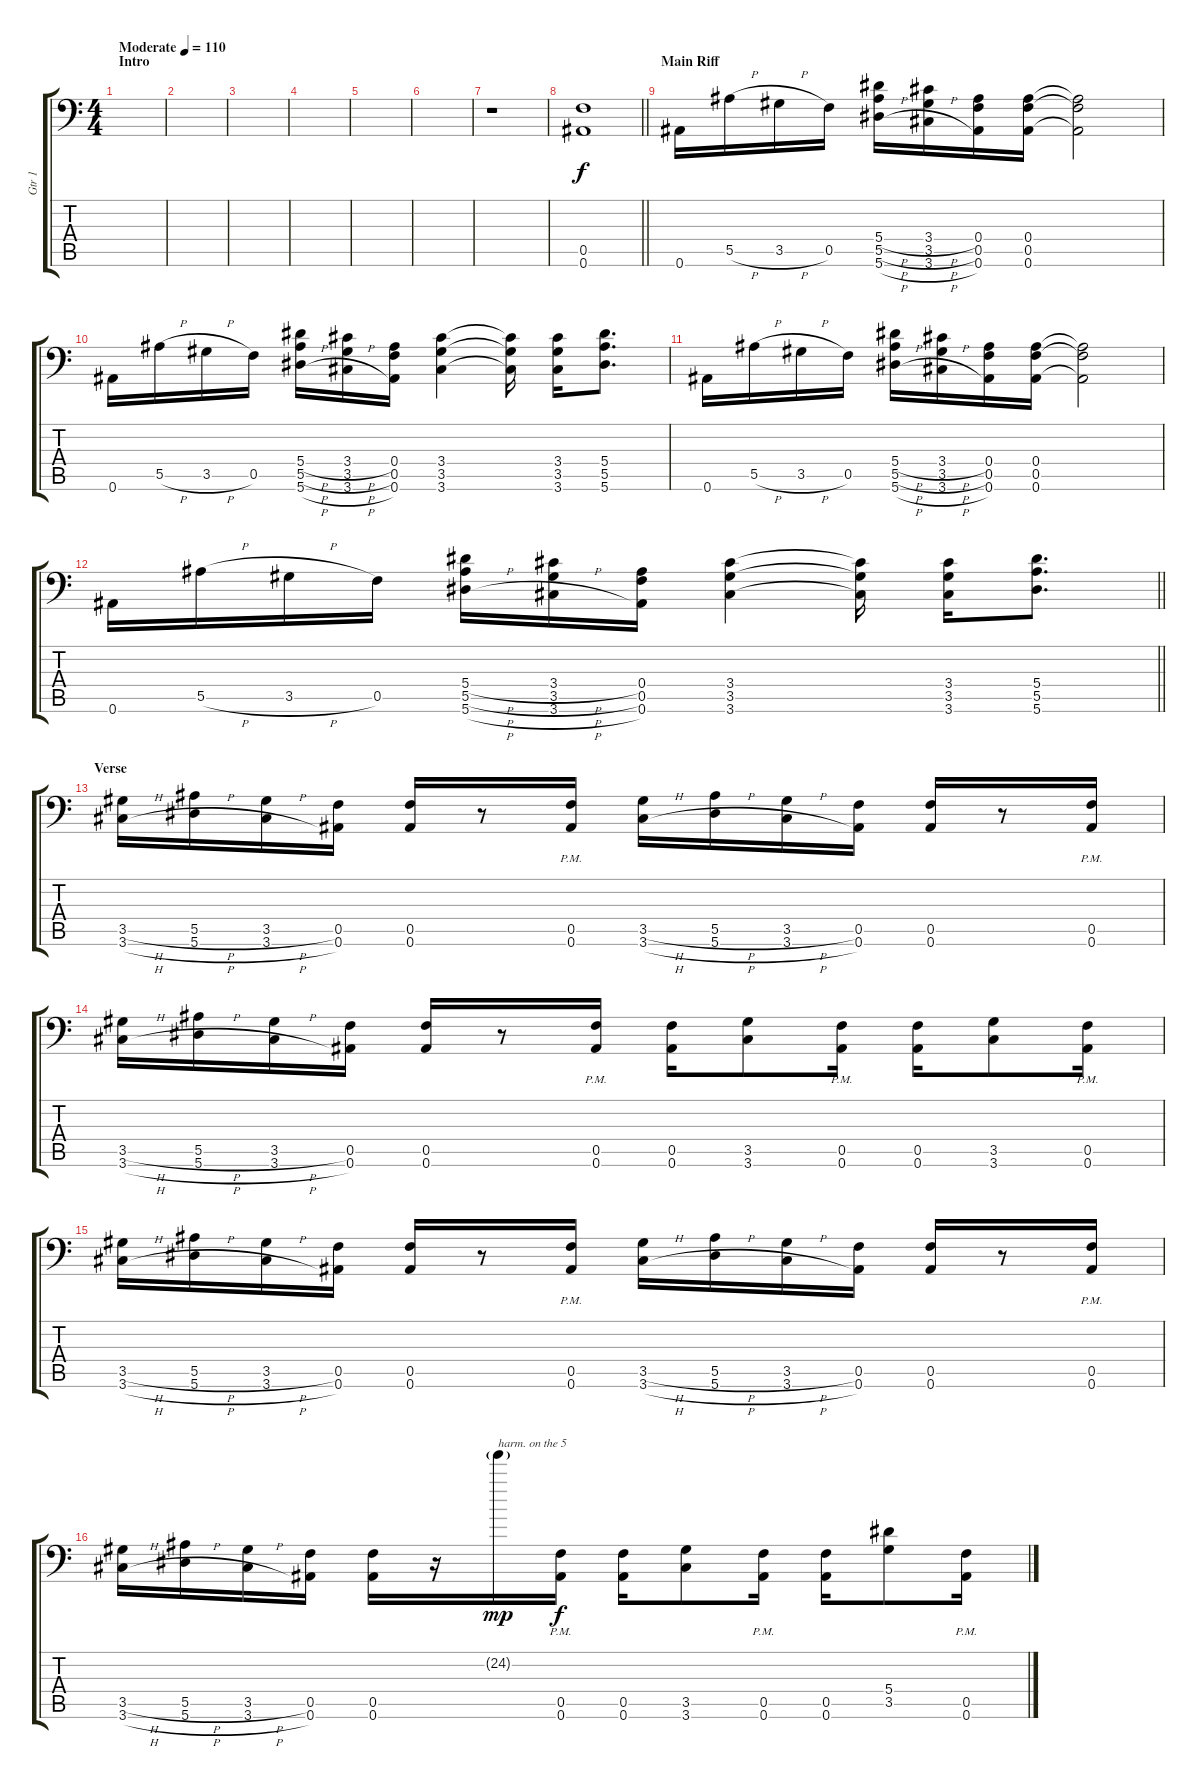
\track ("Gtr 1" "Gtr 1") {instrument distortionguitar}
\staff {score tabs}
\tuning (C4 G3 Eb3 Bb2 F2 Bb1) {hide}
\ts (4 4)
\section ("" "Intro")
\tempo (110 "Moderate")
\clef f4
\ks c
|
|
|
|
|
|
r.1{volume 3} |
\barLineRight lightlight
(0.5 0.6).1{volume 16} |
\section ("" "Main Riff")
0.6.16 5.5{h}.16 3.5{h}.16 0.5.16 (5.4{h} 5.5{h} 5.6{h}).16 (3.4{h} 3.5{h} 3.6{h}).16 (0.4 0.5 0.6).16 (0.4 0.5 0.6).16 (0.4{t} 0.5{t} 0.6{t}).2 |
0.6.16 5.5{h}.16 3.5{h}.16 0.5.16 (5.4{h} 5.5{h} 5.6{h}).16 (3.4{h} 3.5{h} 3.6{h}).16 (0.4 0.5 0.6).16 (3.4 3.5 3.6).4 (3.4{t} 3.5{t} 3.6{t}).16 (3.4 3.5 3.6).16 (5.4 5.5 5.6).8{d} |
0.6.16 5.5{h}.16 3.5{h}.16 0.5.16 (5.4{h} 5.5{h} 5.6{h}).16 (3.4{h} 3.5{h} 3.6{h}).16 (0.4 0.5 0.6).16 (0.4 0.5 0.6).16 (0.4{t} 0.5{t} 0.6{t}).2 |
\barLineRight lightlight
0.6.16 5.5{h}.16 3.5{h}.16 0.5.16 (5.4{h} 5.5{h} 5.6{h}).16 (3.4{h} 3.5{h} 3.6{h}).16 (0.4 0.5 0.6).16 (3.4 3.5 3.6).4 (3.4{t} 3.5{t} 3.6{t}).16 (3.4 3.5 3.6).16 (5.4 5.5 5.6).8{d} |
\section ("" "Verse")
(3.5{h} 3.6{h}).16 (5.5{h} 5.6{h}).16 (3.5{h} 3.6{h}).16 (0.5 0.6).16 (0.5 0.6).16 r.8 (0.5{pm} 0.6{pm}).16 (3.5{h} 3.6{h}).16 (5.5{h} 5.6{h}).16 (3.5{h} 3.6{h}).16 (0.5 0.6).16 (0.5 0.6).16 r.8 (0.5{pm} 0.6{pm}).16 |
(3.5{h} 3.6{h}).16 (5.5{h} 5.6{h}).16 (3.5{h} 3.6{h}).16 (0.5 0.6).16 (0.5 0.6).16 r.8 (0.5{pm} 0.6{pm}).16 (0.5 0.6).16 (3.5 3.6).8 (0.5{pm} 0.6{pm}).16 (0.5 0.6).16 (3.5 3.6).8 (0.5{pm} 0.6{pm}).16 |
(3.5{h} 3.6{h}).16 (5.5{h} 5.6{h}).16 (3.5{h} 3.6{h}).16 (0.5 0.6).16 (0.5 0.6).16 r.8 (0.5{pm} 0.6{pm}).16 (3.5{h} 3.6{h}).16 (5.5{h} 5.6{h}).16 (3.5{h} 3.6{h}).16 (0.5 0.6).16 (0.5 0.6).16 r.8 (0.5{pm} 0.6{pm}).16 |
(3.5{h} 3.6{h}).16 (5.5{h} 5.6{h}).16 (3.5{h} 3.6{h}).16 (0.5 0.6).16 (0.5 0.6).16 r.16 24.2{g}.16{txt "harm. on the 5" dy mp volume 11} (0.5{pm} 0.6{pm}).16{dy f} (0.5 0.6).16 (3.5 3.6).8 (0.5{pm} 0.6{pm}).16 (0.5 0.6).16 (5.4 3.5).8 (0.5{pm} 0.6{pm}).16
